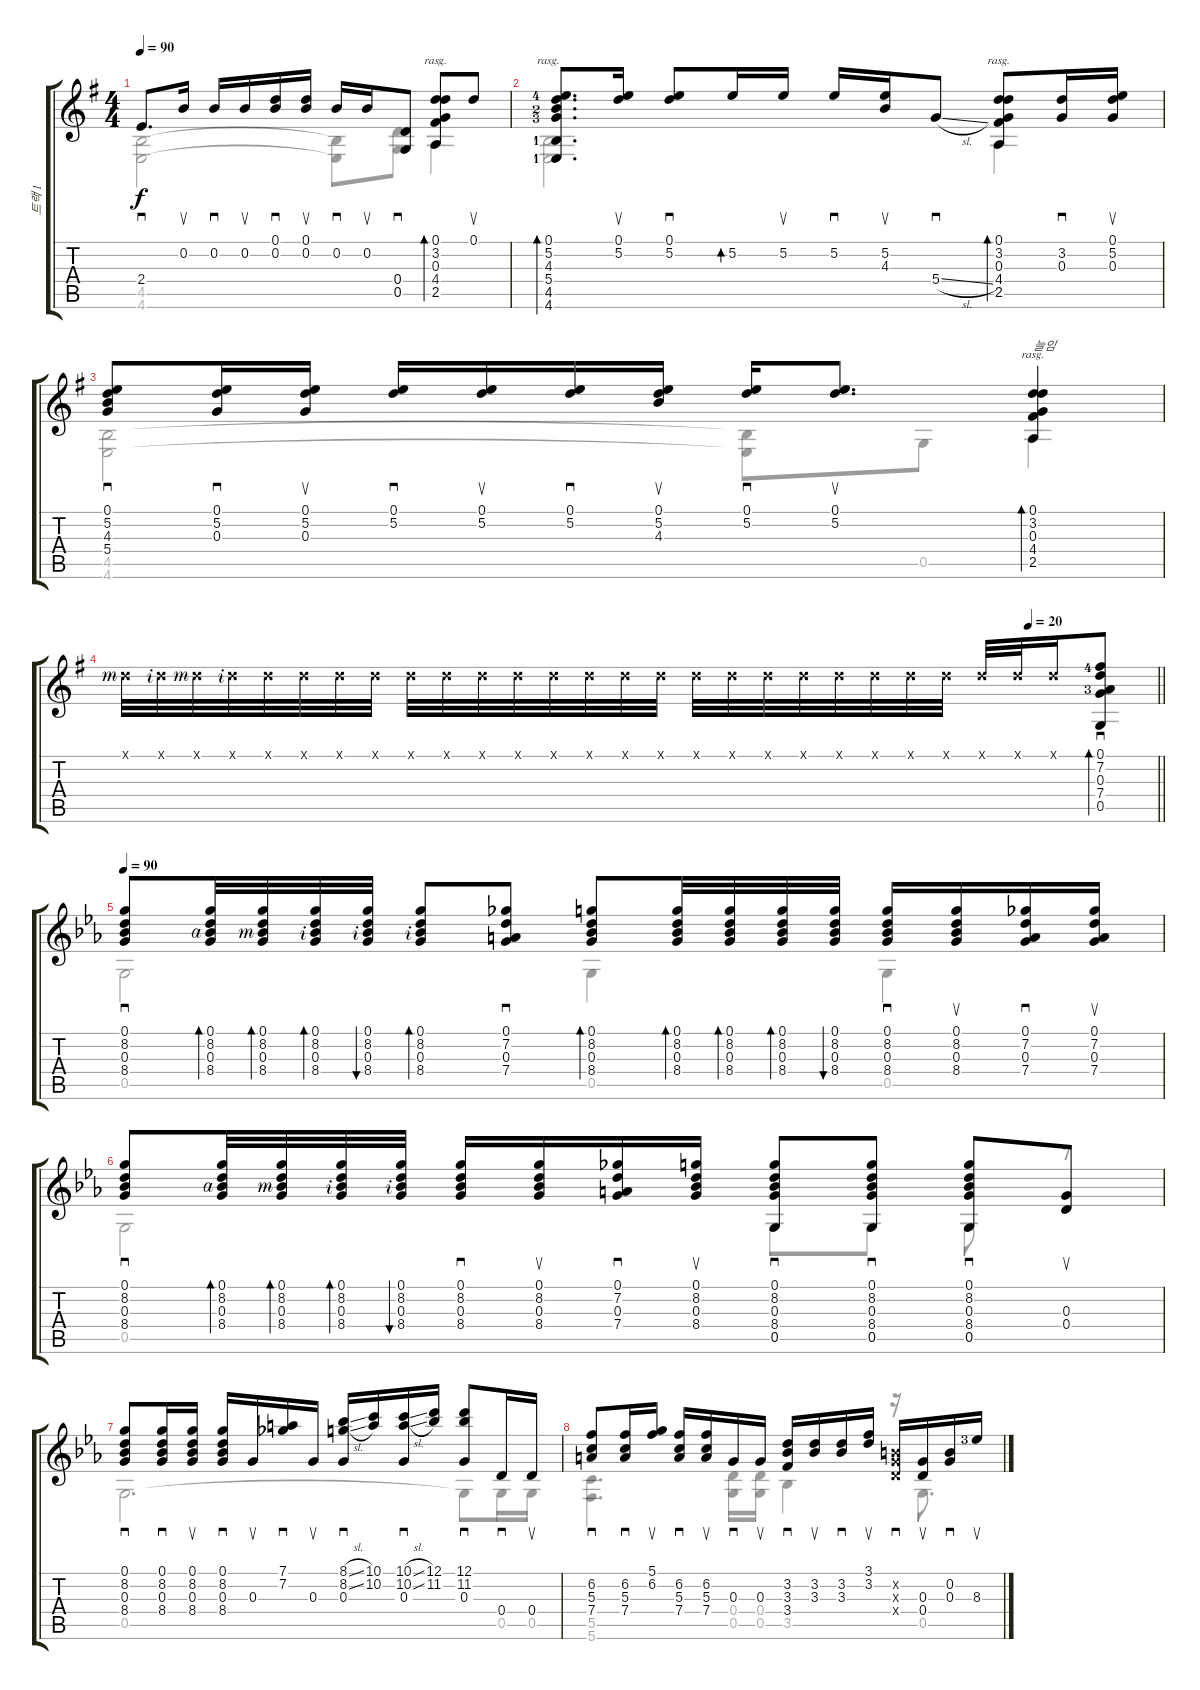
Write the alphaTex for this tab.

\track ("트랙 1" "트랙 1") {instrument acousticguitarsteel}
\staff {score tabs}
\tuning (D4 B3 G3 D3 G2 C2) {hide}
\voice
\ts (4 4)
\tempo 90
\clef g2
\ks g
2.4.8{d sd dy f} 0.2.16{su} 0.2.16{sd} 0.2.16{su} (0.1 0.2).16{sd} (0.1 0.2).16{su} 0.2.16{sd} 0.2.16{su} (0.4 0.5).8{sd} (0.1 3.2 0.3 4.4 2.5).8{bd 240 rasg ii} 0.1.8{su} |
(0.1 5.2{lf 5} 4.3{lf 3} 5.4{lf 4} 4.5{lf 2} 4.6{lf 2}).8{d bd 240 rasg ii} (0.1 5.2).16{su} (0.1 5.2).8{sd} 5.2.16{bd 240} 5.2.16{su} 5.2.16{sd} (5.2 4.3).16{su} 5.4{sl}.8{sd} (0.1 3.2 0.3 4.4 2.5).8{bd 240 rasg ii} (3.2 0.3).16{sd} (0.1 5.2 0.3).16{su} |
(0.1 5.2 4.3 5.4).8{sd} (0.1 5.2 0.3).16{sd} (0.1 5.2 0.3).16{su} (0.1 5.2).16{sd} (0.1 5.2).16{su} (0.1 5.2).16{sd} (0.1 5.2 4.3).16{su} (0.1 5.2).16{sd} (0.1 5.2).8{d su} (0.1 3.2 0.3 4.4 2.5).4{bd 240 rasg ii txt "늘임"} |
\tempo (20 0.875)
\barLineRight lightlight
0.1{x rf 3}.32 0.1{x rf 2}.32 0.1{x rf 3}.32 0.1{x rf 2}.32 0.1{x}.32 0.1{x}.32 0.1{x}.32 0.1{x}.32 0.1{x}.32 0.1{x}.32 0.1{x}.32 0.1{x}.32 0.1{x}.32 0.1{x}.32 0.1{x}.32 0.1{x}.32 0.1{x}.32 0.1{x}.32 0.1{x}.32 0.1{x}.32 0.1{x}.32 0.1{x}.32 0.1{x}.32 0.1{x}.32 0.1{x}.32 0.1{x}.32 0.1{x}.16 (0.1 7.2{lf 5} 0.3 7.4{lf 4} 0.5).8{sd bd 60} |
\tempo 90
\ks eb
(0.1 8.2 0.3 8.4).8{sd} (0.1 8.2 0.3 8.4{rf 4}).32{bd 60} (0.1 8.2 0.3 8.4{rf 3}).32{bd 60} (0.1 8.2 0.3 8.4{rf 2}).32{bd 60} (0.1 8.2 0.3 8.4{rf 2}).32{bu 60} (0.1 8.2 0.3 8.4{rf 2}).8{bd 60} (0.1 7.2 0.3 7.4).8{sd} (0.1 8.2 0.3 8.4).8{bd 60} (0.1 8.2 0.3 8.4).32{bd 60} (0.1 8.2 0.3 8.4).32{bd 60} (0.1 8.2 0.3 8.4).32{bd 60} (0.1 8.2 0.3 8.4).32{bu 60} (0.1 8.2 0.3 8.4).16{sd} (0.1 8.2 0.3 8.4).16{su} (0.1 7.2 0.3 7.4).16{sd} (0.1 7.2 0.3 7.4).16{su} |
(0.1 8.2 0.3 8.4).8{sd} (0.1 8.2 0.3 8.4{rf 4}).32{bd 60} (0.1 8.2 0.3 8.4{rf 3}).32{bd 60} (0.1 8.2 0.3 8.4{rf 2}).32{bd 60} (0.1 8.2 0.3 8.4{rf 2}).32{bu 60} (0.1 8.2 0.3 8.4).16{sd} (0.1 8.2 0.3 8.4).16{su} (0.1 7.2 0.3 7.4).16{sd} (0.1 8.2 0.3 8.4).16{su} (0.1 8.2 0.3 8.4 0.5).8{sd} (0.1 8.2 0.3 8.4 0.5).8{sd} (0.1 8.2 0.3 8.4 0.5).8{sd} (0.3 0.4).8{su} |
(0.1 8.2 0.3 8.4).8{sd} (0.1 8.2 0.3 8.4).16{sd} (0.1 8.2 0.3 8.4).16{su} (0.1 8.2 0.3 8.4).16{sd} 0.3.16{su} (7.1 7.2).16{sd} 0.3.16{su} (8.1{sl} 8.2{sl} 0.3).16{sd} (10.1 10.2).16 (10.1{sl} 10.2{sl} 0.3).16{sd} (12.1 11.2).16 (12.1 11.2 0.3).8{sd} 0.4.16{sd} 0.4.16{su} |
(6.2 5.3 7.4).8{sd} (6.2 5.3 7.4).16{sd} (5.1 6.2).16{su} (6.2 5.3 7.4).16{sd} (6.2 5.3 7.4).16{su} 0.3.16{sd} 0.3.16{su} (3.2 3.3 3.4).16{sd} (3.2 3.3).16{su} (3.2 3.3).16{sd} (3.1 3.2).16{su} (0.2{x} 0.3{x} 0.4{x}).16{sd} (0.3 0.4).16{su} (0.2 0.3).16{sd} 8.3{lf 4}.16{su}
\voice
\clef g2
\ottava regular
\simile none
\ks g
(4.5 4.6).2{dy f} (4.5{t} 4.6{t}).8 (0.4 0.5).8 2.5.4 |
(4.5 4.6).2{d} 2.5.4 |
(4.5 4.6).2 (4.5{t} 4.6{t}).8 0.5.8 2.5.4 |
\barLineRight lightlight
|
\ks eb
0.5.2 0.5.4 0.5.4 |
0.5.2 0.5.8 0.5.8 0.5.8 r.8 |
0.5.2{d} 0.5{t}.8 0.5.16 0.5.16 |
(5.5 5.6).4{d} (0.4 0.5).16 (0.4 0.5).16 3.5.4 r.16 0.5.8{d}
